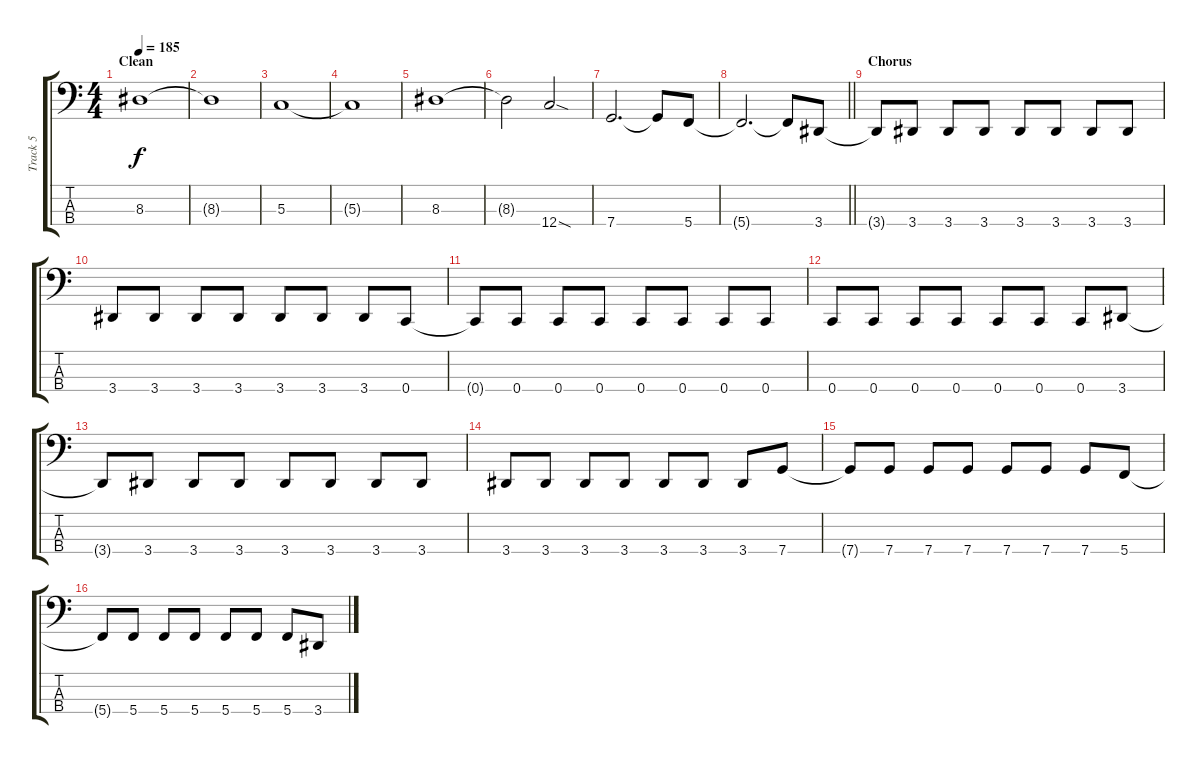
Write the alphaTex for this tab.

\track ("Track 5" "Track 5") {instrument electricbasspick}
\staff {score tabs}
\tuning (F2 C2 G1 C1) {hide}
\ts (4 4)
\section ("" "Clean")
\tempo 185
\clef f4
\ks c
8.3.1{dy f} |
8.3{t}.1 |
5.3.1 |
5.3{t}.1 |
8.3.1 |
8.3{t}.2 12.4{sod}.2 |
7.4.2{d} 7.4{t}.8 5.4.8 |
\barLineRight lightlight
5.4{t}.2{d} 5.4{t}.8 3.4.8 |
\section ("" "Chorus")
3.4{t}.8 3.4.8 3.4.8 3.4.8 3.4.8 3.4.8 3.4.8 3.4.8 |
3.4.8 3.4.8 3.4.8 3.4.8 3.4.8 3.4.8 3.4.8 0.4.8 |
0.4{t}.8 0.4.8 0.4.8 0.4.8 0.4.8 0.4.8 0.4.8 0.4.8 |
0.4.8 0.4.8 0.4.8 0.4.8 0.4.8 0.4.8 0.4.8 3.4.8 |
3.4{t}.8 3.4.8 3.4.8 3.4.8 3.4.8 3.4.8 3.4.8 3.4.8 |
3.4.8 3.4.8 3.4.8 3.4.8 3.4.8 3.4.8 3.4.8 7.4.8 |
7.4{t}.8 7.4.8 7.4.8 7.4.8 7.4.8 7.4.8 7.4.8 5.4.8 |
5.4{t}.8 5.4.8 5.4.8 5.4.8 5.4.8 5.4.8 5.4.8 3.4.8
